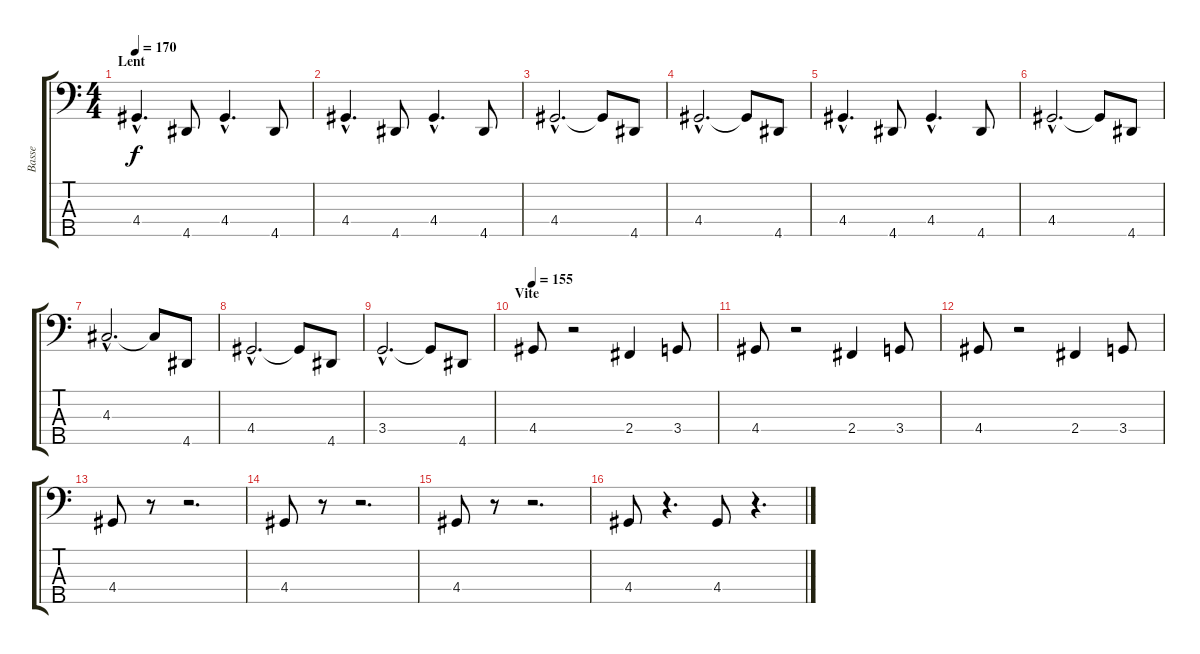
\track ("Basse" "Basse") {instrument electricbassfinger}
\staff {score tabs}
\tuning (G2 D2 A1 E1 B0) {hide}
\ts (4 4)
\section ("" "Lent")
\tempo 170
\tempo 105
\tempo 170
\clef f4
\ks c
4.4{hac}.4{d dy f instrument electricbassfinger} 4.5.8 4.4{hac}.4{d} 4.5.8 |
4.4{hac}.4{d} 4.5.8 4.4{hac}.4{d} 4.5.8 |
4.4{hac}.2{d} 4.4{t}.8 4.5.8 |
4.4{hac}.2{d} 4.4{t}.8 4.5.8 |
4.4{hac}.4{d} 4.5.8 4.4{hac}.4{d} 4.5.8 |
4.4{hac}.2{d} 4.4{t}.8 4.5.8 |
4.3{hac}.2{d} 4.3{t}.8 4.5.8 |
4.4{hac}.2{d} 4.4{t}.8 4.5.8 |
3.4{hac}.2{d} 3.4{t}.8 4.5.8 |
\section ("" "Vite")
\tempo 155
4.4.8 r.2 2.4.4 3.4.8 |
4.4.8 r.2 2.4.4 3.4.8 |
4.4.8 r.2 2.4.4 3.4.8 |
4.4.8 r.8 r.2{d} |
4.4.8 r.8 r.2{d} |
4.4.8 r.8 r.2{d} |
4.4.8 r.4{d} 4.4.8 r.4{d}
